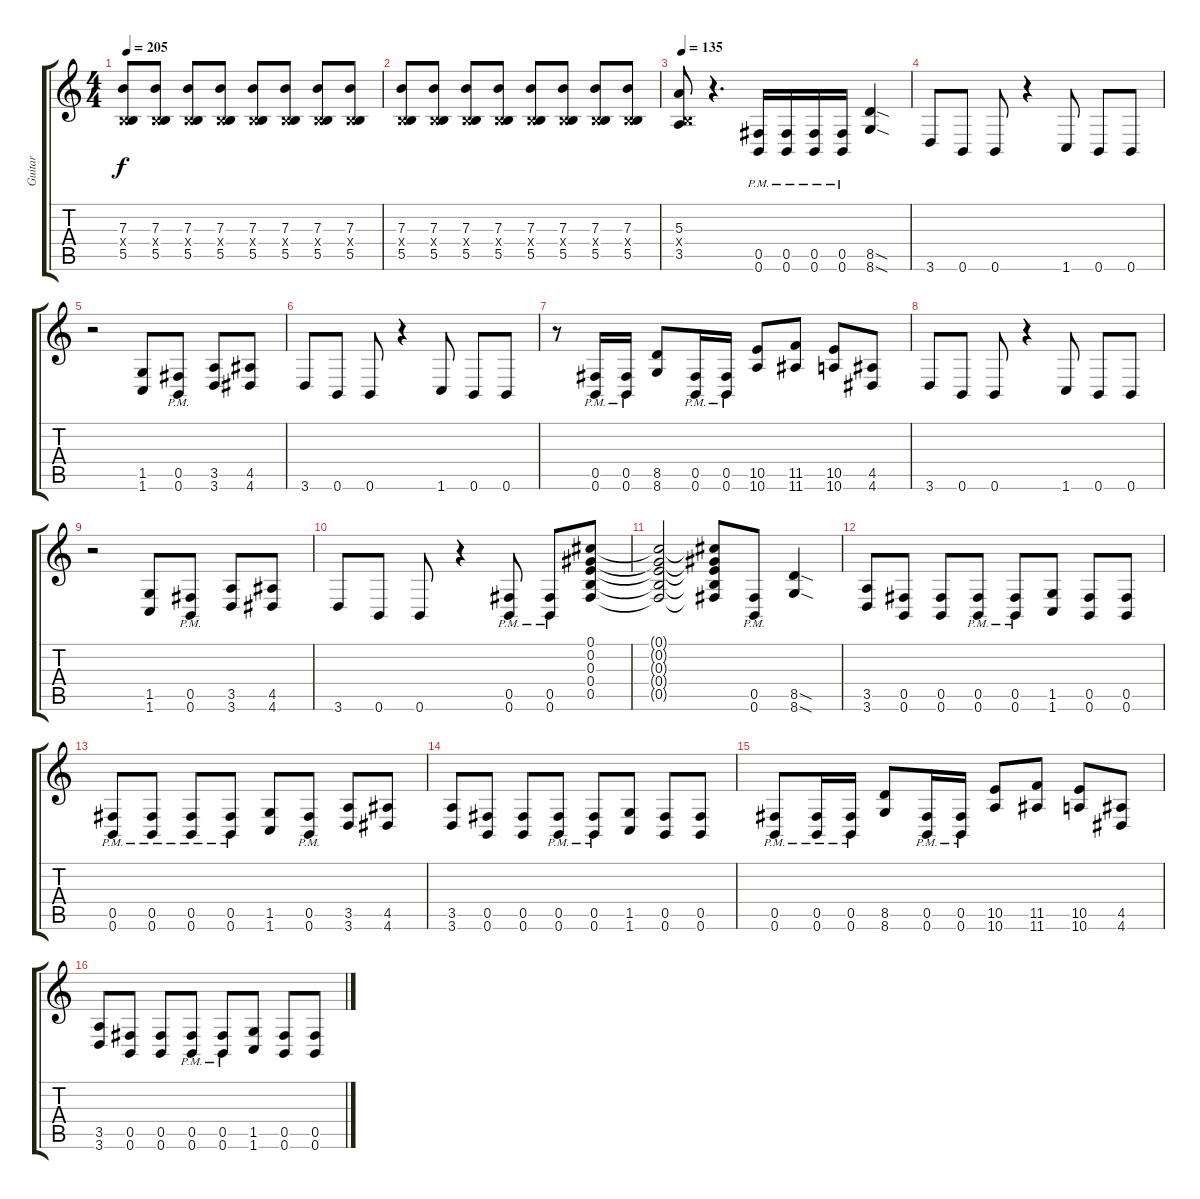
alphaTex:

\track ("Guitar" "Guitar") {instrument distortionguitar}
\staff {score tabs}
\tuning (Db4 Ab3 E3 B2 Gb2 B1) {hide}
\ts (4 4)
\tempo 205
\clef g2
\ks c
(7.3 0.4{x} 5.5).8{dy f} (7.3 0.4{x} 5.5).8 (7.3 0.4{x} 5.5).8 (7.3 0.4{x} 5.5).8 (7.3 0.4{x} 5.5).8 (7.3 0.4{x} 5.5).8 (7.3 0.4{x} 5.5).8 (7.3 0.4{x} 5.5).8 |
(7.3 0.4{x} 5.5).8 (7.3 0.4{x} 5.5).8 (7.3 0.4{x} 5.5).8 (7.3 0.4{x} 5.5).8 (7.3 0.4{x} 5.5).8 (7.3 0.4{x} 5.5).8 (7.3 0.4{x} 5.5).8 (7.3 0.4{x} 5.5).8 |
\tempo 135
(5.3 0.4{x} 3.5).8 r.4{d} (0.5{pm} 0.6{pm}).16 (0.5{pm} 0.6{pm}).16 (0.5{pm} 0.6{pm}).16 (0.5{pm} 0.6{pm}).16 (8.5{sod} 8.6{sod}).4 |
3.6.8 0.6.8 0.6.8 r.4 1.6.8 0.6.8 0.6.8 |
r.2 (1.5 1.6).8 (0.5{pm} 0.6{pm}).8 (3.5 3.6).8 (4.5 4.6).8 |
3.6.8 0.6.8 0.6.8 r.4 1.6.8 0.6.8 0.6.8 |
r.8 (0.5{pm} 0.6{pm}).16 (0.5{pm} 0.6{pm}).16 (8.5 8.6).8 (0.5{pm} 0.6{pm}).16 (0.5{pm} 0.6{pm}).16 (10.5 10.6).8 (11.5 11.6).8 (10.5 10.6).8 (4.5 4.6).8 |
3.6.8 0.6.8 0.6.8 r.4 1.6.8 0.6.8 0.6.8 |
r.2 (1.5 1.6).8 (0.5{pm} 0.6{pm}).8 (3.5 3.6).8 (4.5 4.6).8 |
3.6.8 0.6.8 0.6.8 r.4 (0.5{pm} 0.6{pm}).8 (0.5{pm} 0.6{pm}).8 (0.1 0.2 0.3 0.4 0.5).8 |
(0.1{t} 0.2{t} 0.3{t} 0.4{t} 0.5{t}).2 (0.1{t} 0.2{t} 0.3{t} 0.4{t} 0.5{t}).8 (0.5{pm} 0.6{pm}).8 (8.5{sod} 8.6{sod}).4 |
(3.5 3.6).8 (0.5 0.6).8 (0.5 0.6).8 (0.5{pm} 0.6{pm}).8 (0.5{pm} 0.6{pm}).8 (1.5 1.6).8 (0.5 0.6).8 (0.5 0.6).8 |
(0.5{pm} 0.6{pm}).8 (0.5{pm} 0.6{pm}).8 (0.5{pm} 0.6{pm}).8 (0.5{pm} 0.6{pm}).8 (1.5 1.6).8 (0.5{pm} 0.6{pm}).8 (3.5 3.6).8 (4.5 4.6).8 |
(3.5 3.6).8 (0.5 0.6).8 (0.5 0.6).8 (0.5{pm} 0.6{pm}).8 (0.5{pm} 0.6{pm}).8 (1.5 1.6).8 (0.5 0.6).8 (0.5 0.6).8 |
(0.5{pm} 0.6{pm}).8 (0.5{pm} 0.6{pm}).16 (0.5{pm} 0.6{pm}).16 (8.5 8.6).8 (0.5{pm} 0.6{pm}).16 (0.5{pm} 0.6{pm}).16 (10.5 10.6).8 (11.5 11.6).8 (10.5 10.6).8 (4.5 4.6).8 |
(3.5 3.6).8 (0.5 0.6).8 (0.5 0.6).8 (0.5{pm} 0.6{pm}).8 (0.5{pm} 0.6{pm}).8 (1.5 1.6).8 (0.5 0.6).8 (0.5 0.6).8
